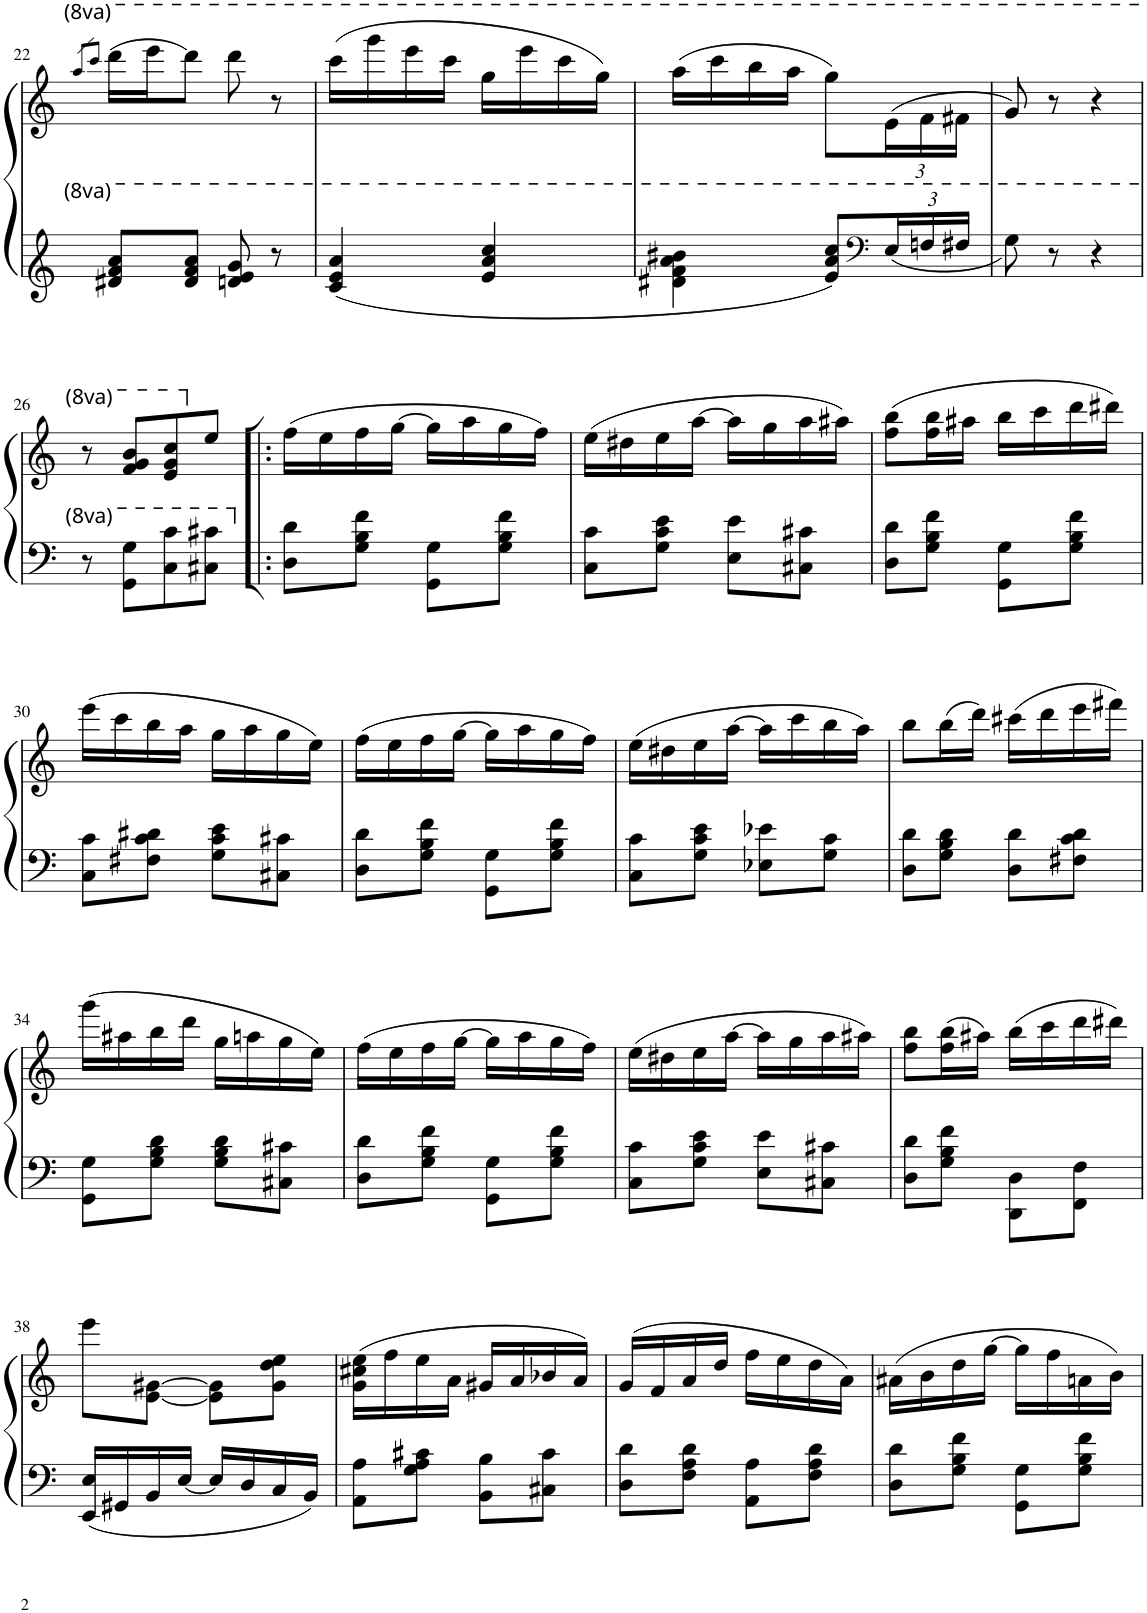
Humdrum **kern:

**kern	**kern
*part1	*part1
*staff2	*staff1
*I"Piano	*
*I'Pno	*
!!LO:PB:g=z
*clefG1	*clefG2
*k[]	*k[]
*M2/4	*M2/4
=22	=22
.	8qaaa/L
.	8qcccc/J
8ff#X/ 8aa/ 8ccc/L	(16dddd\LL
.	16eeee\J
8ff#/ 8aa/ 8ccc/J	8dddd\J)
8ffn/ 8gg/ 8bb/	8dddd\
8r	8r
=23	=23
4ee/ 4gg/ 4ccc/	(16cccc\LL
.	16gggg\
.	16eeee\
.	16cccc\JJ
4gg/ 4ccc/ 4eee/	16ggg\LL
.	16eeee\
.	16cccc\
.	16ggg\JJ)
=24	=24
4ff#X\ 4aa\ 4ccc\ 4ddd#X\	(16aaa\LL
.	16cccc\
.	16bbb\
.	16aaa\JJ
8gg/ 8ccc/ 8eee/L	8ggg\L)
*clefF4	*
*Xbrackettup	*Xbrackettup
24e/L	(24ee\L
24fn/	24ff\
24f#X/JJ	24ff#X\JJ
=25	=25
8g\	8gg/)
8r	8r
4r	4r
!!LO:LB:g=z
=26	=26
8r	8r
8G\ 8g\L	8ff/ 8gg/ 8bb/L
8c\ 8cc\	8ee/ 8gg/ 8ccc/
8C#X\ 8c#X\J	8ee/J
=27!|:	=27!|:
8D\ 8d\L	(16ff\LL
.	16ee\
8G\ 8B\ 8f\J	16ff\
.	[16gg\JJ
8GG\ 8G\L	16gg\LL]
.	16aa\
8G\ 8B\ 8f\J	16gg\
.	16ff\JJ)
=28	=28
8C\ 8c\L	(16ee\LL
.	16dd#X\
8G\ 8c\ 8e\J	16ee\
.	[16aa\JJ
8E\ 8e\L	16aa\LL]
.	16gg\
8C#X\ 8c#X\J	16aa\
.	16aa#X\JJ)
=29	=29
8D\ 8d\L	(8ff\ 8bb\L
8G\ 8B\ 8f\J	16ff\ 16bb\L
.	16aa#X\JJ
8GG\ 8G\L	16bb\LL
.	16ccc\
8G\ 8B\ 8f\J	16ddd\
.	16ddd#X\JJ)
!!LO:LB:g=z
=30	=30
8C\ 8c\L	(16eee\LL
.	16ccc\
8F#X\ 8c\ 8d#X\J	16bb\
.	16aa\JJ
8G\ 8c\ 8e\L	16gg\LL
.	16aa\
8C#X\ 8c#X\J	16gg\
.	16ee\JJ)
=31	=31
8D\ 8d\L	(16ff\LL
.	16ee\
8G\ 8B\ 8f\J	16ff\
.	[16gg\JJ
8GG\ 8G\L	16gg\LL]
.	16aa\
8G\ 8B\ 8f\J	16gg\
.	16ff\JJ)
=32	=32
8C\ 8c\L	(16ee\LL
.	16dd#X\
8G\ 8c\ 8e\J	16ee\
.	[16aa\JJ
8E-X\ 8e-X\L	16aa\LL]
.	16ccc\
8G\ 8c\J	16bb\
.	16aa\JJ)
=33	=33
8D\ 8d\L	8bb\L
8G\ 8B\ 8d\J	(16bb\L
.	16ddd\JJ)
8D\ 8d\L	(16ccc#X\LL
.	16ddd\
8F#X\ 8c\ 8d\J	16eee\
.	16fff#X\JJ)
!!LO:LB:g=z
=34	=34
8GG\ 8G\L	(16ggg\LL
.	16aa#X\
8G\ 8B\ 8d\J	16bb\
.	16ddd\JJ
8G\ 8B\ 8d\L	16gg\LL
.	16aan\
8C#X\ 8c#X\J	16gg\
.	16ee\JJ)
=35	=35
8D\ 8d\L	(16ff\LL
.	16ee\
8G\ 8B\ 8f\J	16ff\
.	[16gg\JJ
8GG\ 8G\L	16gg\LL]
.	16aa\
8G\ 8B\ 8f\J	16gg\
.	16ff\JJ)
=36	=36
8C\ 8c\L	(16ee\LL
.	16dd#X\
8G\ 8c\ 8e\J	16ee\
.	[16aa\JJ
8E\ 8e\L	16aa\LL]
.	16gg\
8C#X\ 8c#X\J	16aa\
.	16aa#X\JJ)
=37	=37
8D\ 8d\L	8ff\ 8bb\L
8G\ 8B\ 8f\J	(16ff\ 16bb\L
.	16aa#X\JJ)
8DD\ 8D\L	(16bb\LL
.	16ccc\
8FF\ 8F\J	16ddd\
.	16ddd#X\JJ)
!!LO:LB:g=z
=38	=38
16EE/ 16E/LL	8eee\L
16GG#X/	.
16BB/	[<8e\ [8g#X\J
[16E/JJ	.
16E/LL]	8e\] 8g#\]L
16D/	.
16C/	8g#\ 8dd\ 8ee\J
16BB/JJ	.
=39	=39
8AA\ 8A\L	(16g\ 16cc#X\ 16ee\LL
.	16ff\
8G\ 8A\ 8c#X\J	16ee\
.	16a\JJ
8BB\ 8B\L	16g#X/LL
.	16a/
8C#X\ 8c#\J	16b-X/
.	16a/JJ)
=40	=40
8D\ 8d\L	(16g/LL
.	16f/
8F\ 8A\ 8d\J	16a/
.	16dd/JJ
8AA\ 8A\L	16ff\LL
.	16ee\
8F\ 8A\ 8d\J	16dd\
.	16a\JJ)
=41	=41
8D\ 8d\L	(16a#X\LL
.	16b\
8G\ 8B\ 8f\J	16dd\
.	[16gg\JJ
8GG\ 8G\L	16gg\LL]
.	16ff\
8G\ 8B\ 8f\J	16an\
.	16b\JJ)
=	=
*-	*-
